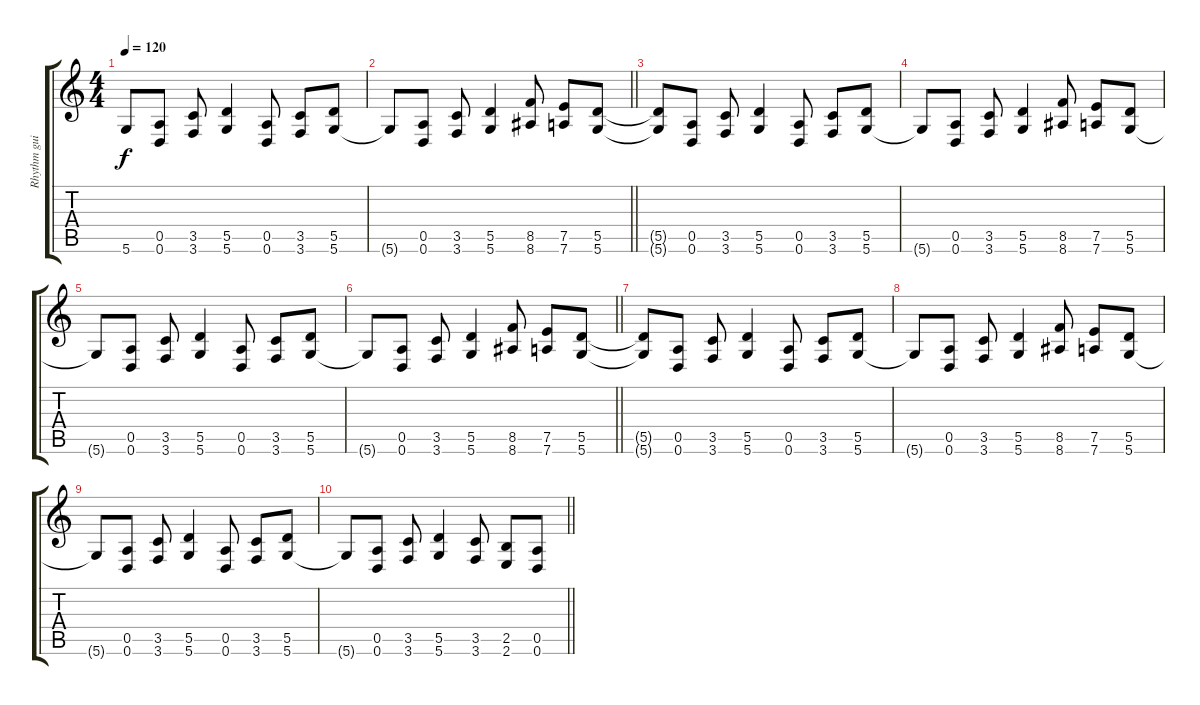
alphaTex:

\track ("Rhythm guitar" "Rhythm gui") {instrument overdrivenguitar}
\staff {score tabs}
\tuning (E4 B3 G3 D3 A2 D2) {hide}
\ts (4 4)
\tempo 120
\clef g2
\ks c
5.6{t}.8{dy f} (0.5 0.6).8 (3.5 3.6).8 (5.5 5.6).4 (0.5 0.6).8 (3.5 3.6).8 (5.5 5.6).8 |
\barLineRight lightlight
5.6{t}.8 (0.5 0.6).8 (3.5 3.6).8 (5.5 5.6).4 (8.5 8.6).8 (7.5 7.6).8 (5.5 5.6).8 |
(5.5{t} 5.6{t}).8 (0.5 0.6).8 (3.5 3.6).8 (5.5 5.6).4 (0.5 0.6).8 (3.5 3.6).8 (5.5 5.6).8 |
5.6{t}.8 (0.5 0.6).8 (3.5 3.6).8 (5.5 5.6).4 (8.5 8.6).8 (7.5 7.6).8 (5.5 5.6).8 |
5.6{t}.8 (0.5 0.6).8 (3.5 3.6).8 (5.5 5.6).4 (0.5 0.6).8 (3.5 3.6).8 (5.5 5.6).8 |
\barLineRight lightlight
5.6{t}.8 (0.5 0.6).8 (3.5 3.6).8 (5.5 5.6).4 (8.5 8.6).8 (7.5 7.6).8 (5.5 5.6).8 |
(5.5{t} 5.6{t}).8 (0.5 0.6).8 (3.5 3.6).8 (5.5 5.6).4 (0.5 0.6).8 (3.5 3.6).8 (5.5 5.6).8 |
5.6{t}.8 (0.5 0.6).8 (3.5 3.6).8 (5.5 5.6).4 (8.5 8.6).8 (7.5 7.6).8 (5.5 5.6).8 |
5.6{t}.8 (0.5 0.6).8 (3.5 3.6).8 (5.5 5.6).4 (0.5 0.6).8 (3.5 3.6).8 (5.5 5.6).8 |
\barLineRight lightlight
5.6{t}.8 (0.5 0.6).8 (3.5 3.6).8 (5.5 5.6).4 (3.5 3.6).8 (2.5 2.6).8 (0.5 0.6).8
